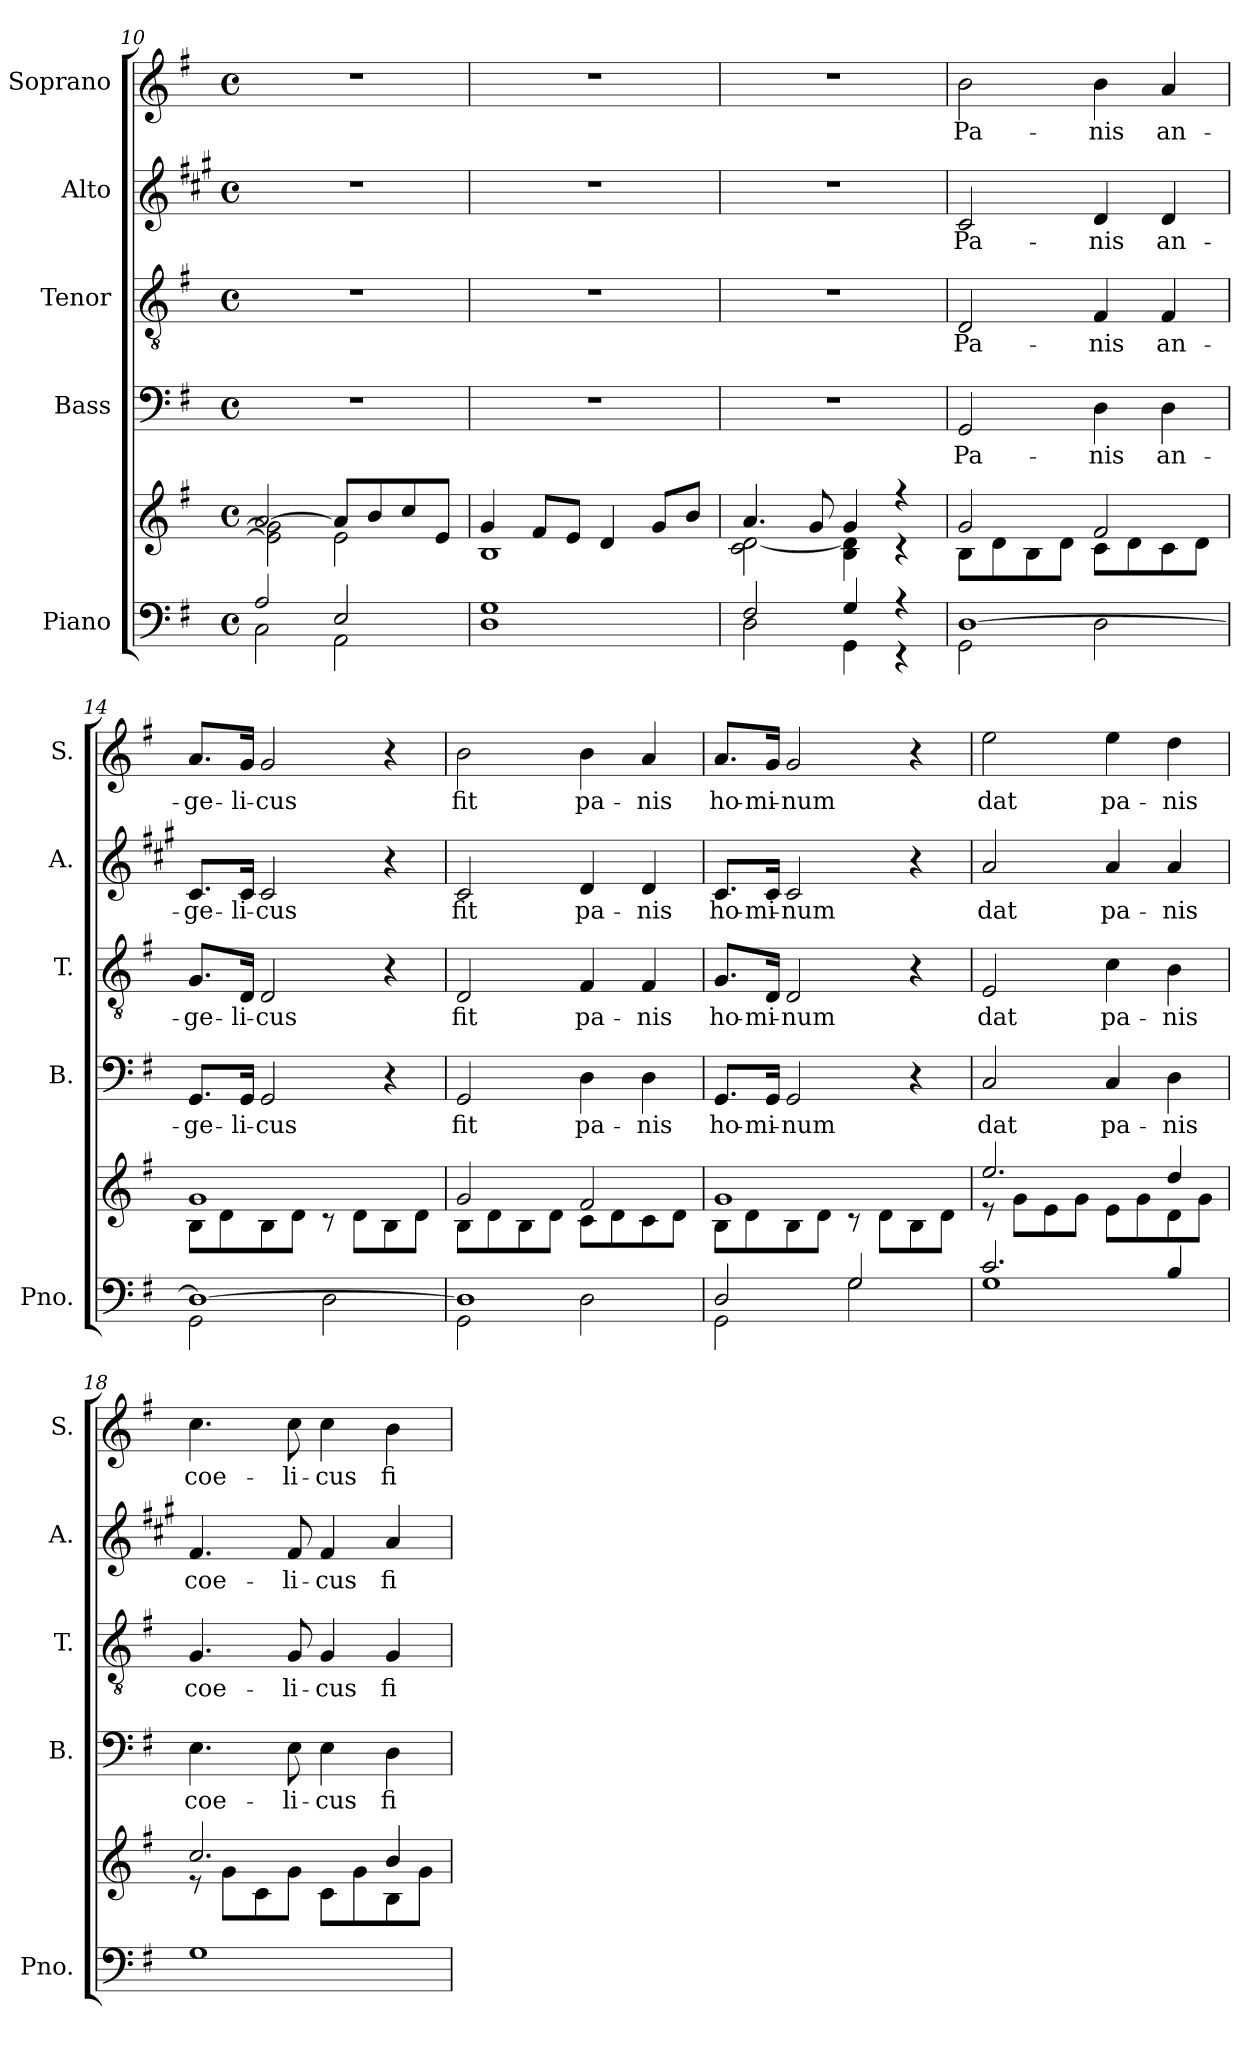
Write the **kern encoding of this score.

**kern	**kern	**kern	**text	**kern	**text	**kern	**text	**kern	**text
*part5	*part5	*part4	*part4	*part3	*part3	*part2	*part2	*part1	*part1
*staff6	*staff5	*staff4	*staff4	*staff3	*staff3	*staff2	*staff2	*staff1	*staff1
*I"Piano	*	*I"Bass	*	*I"Tenor	*	*I"Alto	*	*I"Soprano	*
*I'Pno.	*	*I'B.	*	*I'T.	*	*I'A.	*	*I'S.	*
*clefF4	*clefG2	*clefF4	*	*clefGv2	*	*clefG2	*	*clefG2	*
*	*	*	*	*	*	*ITrd1c2	*	*	*
*k[f#]	*k[f#]	*k[f#]	*	*k[f#]	*	*k[f#]	*	*k[f#]	*
*M4/4	*M4/4	*M4/4	*	*M4/4	*	*M4/4	*	*M4/4	*
*met(c)	*met(c)	*met(c)	*	*met(c)	*	*met(c)	*	*met(c)	*
=10	=10	=10	=10	=10	=10	=10	=10	=10	=10
*^	*^	*	*	*	*	*	*	*	*
2A/	2C\	[2a/	2e\] 2g\]	1r	.	1r	.	1r	.	1r	.
2E/	2AA\	8a/L]	2e\	.	.	.	.	.	.	.	.
.	.	8b/	.	.	.	.	.	.	.	.	.
.	.	8cc/	.	.	.	.	.	.	.	.	.
.	.	8e/J	.	.	.	.	.	.	.	.	.
=11	=11	=11	=11	=11	=11	=11	=11	=11	=11	=11	=11
1G	1D	4g/	1B	1r	.	1r	.	1r	.	1r	.
.	.	8f#/L	.	.	.	.	.	.	.	.	.
.	.	8e/J	.	.	.	.	.	.	.	.	.
.	.	4d/	.	.	.	.	.	.	.	.	.
.	.	8g/L	.	.	.	.	.	.	.	.	.
.	.	8b/J	.	.	.	.	.	.	.	.	.
=12	=12	=12	=12	=12	=12	=12	=12	=12	=12	=12	=12
2F#/	2D\	4.a/	2c\ [2d\	1r	.	1r	.	1r	.	1r	.
.	.	8g/	.	.	.	.	.	.	.	.	.
4G/	4GG\	4g/	4B\ 4d\]	.	.	.	.	.	.	.	.
4r	4r	4r	4r	.	.	.	.	.	.	.	.
!!LO:LB:g=z
=13	=13	=13	=13	=13	=13	=13	=13	=13	=13	=13	=13
!	!	!	!	!	!LO:LY:b	!	!LO:LY:b	!	!LO:LY:b	!	!LO:LY:b
[1D	2GG\	2g/	8B\L	2GG/	Pa-	2D/	Pa-	2B/	Pa-	2b\	Pa-
.	.	.	8d\	.	.	.	.	.	.	.	.
.	.	.	8B\	.	.	.	.	.	.	.	.
.	.	.	8d\J	.	.	.	.	.	.	.	.
!	!	!	!	!	!LO:LY:b	!	!LO:LY:b	!	!LO:LY:b	!	!LO:LY:b
.	2D\	2f#/	8c\L	4D\	-nis	4F#/	-nis	4c/	-nis	4b\	-nis
.	.	.	8d\	.	.	.	.	.	.	.	.
!	!	!	!	!	!LO:LY:b	!	!LO:LY:b	!	!LO:LY:b	!	!LO:LY:b
.	.	.	8c\	4D\	an-	4F#/	an-	4c/	an-	4a/	an-
.	.	.	8d\J	.	.	.	.	.	.	.	.
=14	=14	=14	=14	=14	=14	=14	=14	=14	=14	=14	=14
!	!	!	!	!	!LO:LY:b	!	!LO:LY:b	!	!LO:LY:b	!	!LO:LY:b
1D_	2GG\	1g	8B\L	8.GG/L	-ge-	8.G/L	-ge-	8.B/L	-ge-	8.a/L	-ge-
.	.	.	8d\	.	.	.	.	.	.	.	.
!	!	!	!	!	!LO:LY:b	!	!LO:LY:b	!	!LO:LY:b	!	!LO:LY:b
.	.	.	.	16GG/Jk	-li-	16D/Jk	-li-	16B/Jk	-li-	16g/Jk	-li-
!	!	!	!	!	!LO:LY:b	!	!LO:LY:b	!	!LO:LY:b	!	!LO:LY:b
.	.	.	8B\	2GG/	-cus	2D/	-cus	2B/	-cus	2g/	-cus
.	.	.	8d\J	.	.	.	.	.	.	.	.
.	2D\	.	8r	.	.	.	.	.	.	.	.
.	.	.	8d\L	.	.	.	.	.	.	.	.
.	.	.	8B\	4r	.	4r	.	4r	.	4r	.
.	.	.	8d\J	.	.	.	.	.	.	.	.
=15	=15	=15	=15	=15	=15	=15	=15	=15	=15	=15	=15
!	!	!	!	!	!LO:LY:b	!	!LO:LY:b	!	!LO:LY:b	!	!LO:LY:b
1D]	2GG\	2g/	8B\L	2GG/	fit	2D/	fit	2B/	fit	2b\	fit
.	.	.	8d\	.	.	.	.	.	.	.	.
.	.	.	8B\	.	.	.	.	.	.	.	.
.	.	.	8d\J	.	.	.	.	.	.	.	.
!	!	!	!	!	!LO:LY:b	!	!LO:LY:b	!	!LO:LY:b	!	!LO:LY:b
.	2D\	2f#/	8c\L	4D\	pa-	4F#/	pa-	4c/	pa-	4b\	pa-
.	.	.	8d\	.	.	.	.	.	.	.	.
!	!	!	!	!	!LO:LY:b	!	!LO:LY:b	!	!LO:LY:b	!	!LO:LY:b
.	.	.	8c\	4D\	-nis	4F#/	-nis	4c/	-nis	4a/	-nis
.	.	.	8d\J	.	.	.	.	.	.	.	.
=16	=16	=16	=16	=16	=16	=16	=16	=16	=16	=16	=16
!	!	!	!	!	!LO:LY:b	!	!LO:LY:b	!	!LO:LY:b	!	!LO:LY:b
2D/	2GG\	1g	8B\L	8.GG/L	ho-	8.G/L	ho-	8.B/L	ho-	8.a/L	ho-
.	.	.	8d\	.	.	.	.	.	.	.	.
!	!	!	!	!	!LO:LY:b	!	!LO:LY:b	!	!LO:LY:b	!	!LO:LY:b
.	.	.	.	16GG/Jk	-mi-	16D/Jk	-mi-	16B/Jk	-mi-	16g/Jk	-mi-
!	!	!	!	!	!LO:LY:b	!	!LO:LY:b	!	!LO:LY:b	!	!LO:LY:b
.	.	.	8B\	2GG/	-num	2D/	-num	2B/	-num	2g/	-num
.	.	.	8d\J	.	.	.	.	.	.	.	.
2G/	2G\	.	8r	.	.	.	.	.	.	.	.
.	.	.	8d\L	.	.	.	.	.	.	.	.
.	.	.	8B\	4r	.	4r	.	4r	.	4r	.
.	.	.	8d\J	.	.	.	.	.	.	.	.
!!LO:PB:g=z
=17	=17	=17	=17	=17	=17	=17	=17	=17	=17	=17	=17
!	!	!	!	!	!LO:LY:b	!	!LO:LY:b	!	!LO:LY:b	!	!LO:LY:b
2.c/	1G	2.ee/	8r	2C/	dat	2E/	dat	2g/	dat	2ee\	dat
.	.	.	8g\L	.	.	.	.	.	.	.	.
.	.	.	8e\	.	.	.	.	.	.	.	.
.	.	.	8g\J	.	.	.	.	.	.	.	.
!	!	!	!	!	!LO:LY:b	!	!LO:LY:b	!	!LO:LY:b	!	!LO:LY:b
.	.	.	8e\L	4C/	pa-	4c\	pa-	4g/	pa-	4ee\	pa-
.	.	.	8g\	.	.	.	.	.	.	.	.
!	!	!	!	!	!LO:LY:b	!	!LO:LY:b	!	!LO:LY:b	!	!LO:LY:b
4B/	.	4dd/	8d\	4D\	-nis	4B\	-nis	4g/	-nis	4dd\	-nis
.	.	.	8g\J	.	.	.	.	.	.	.	.
*v	*v	*	*	*	*	*	*	*	*	*	*
=18	=18	=18	=18	=18	=18	=18	=18	=18	=18	=18
!	!	!	!	!LO:LY:b	!	!LO:LY:b	!	!LO:LY:b	!	!LO:LY:b
1G	2.cc/	8r	4.E\	coe-	4.G/	coe-	4.e/	coe-	4.cc\	coe-
.	.	8g\L	.	.	.	.	.	.	.	.
.	.	8c\	.	.	.	.	.	.	.	.
!	!	!	!	!LO:LY:b	!	!LO:LY:b	!	!LO:LY:b	!	!LO:LY:b
.	.	8g\J	8E\	-li-	8G/	-li-	8e/	-li-	8cc\	-li-
!	!	!	!	!LO:LY:b	!	!LO:LY:b	!	!LO:LY:b	!	!LO:LY:b
.	.	8c\L	4E\	-cus	4G/	-cus	4e/	-cus	4cc\	-cus
.	.	8g\	.	.	.	.	.	.	.	.
!	!	!	!	!LO:LY:b	!	!LO:LY:b	!	!LO:LY:b	!	!LO:LY:b
.	4b/	8B\	4D\	fi-	4G/	fi-	4g/	fi-	4b\	fi-
.	.	8g\J	.	.	.	.	.	.	.	.
*	*v	*v	*	*	*	*	*	*	*	*
=	=	=	=	=	=	=	=	=	=
*-	*-	*-	*-	*-	*-	*-	*-	*-	*-
